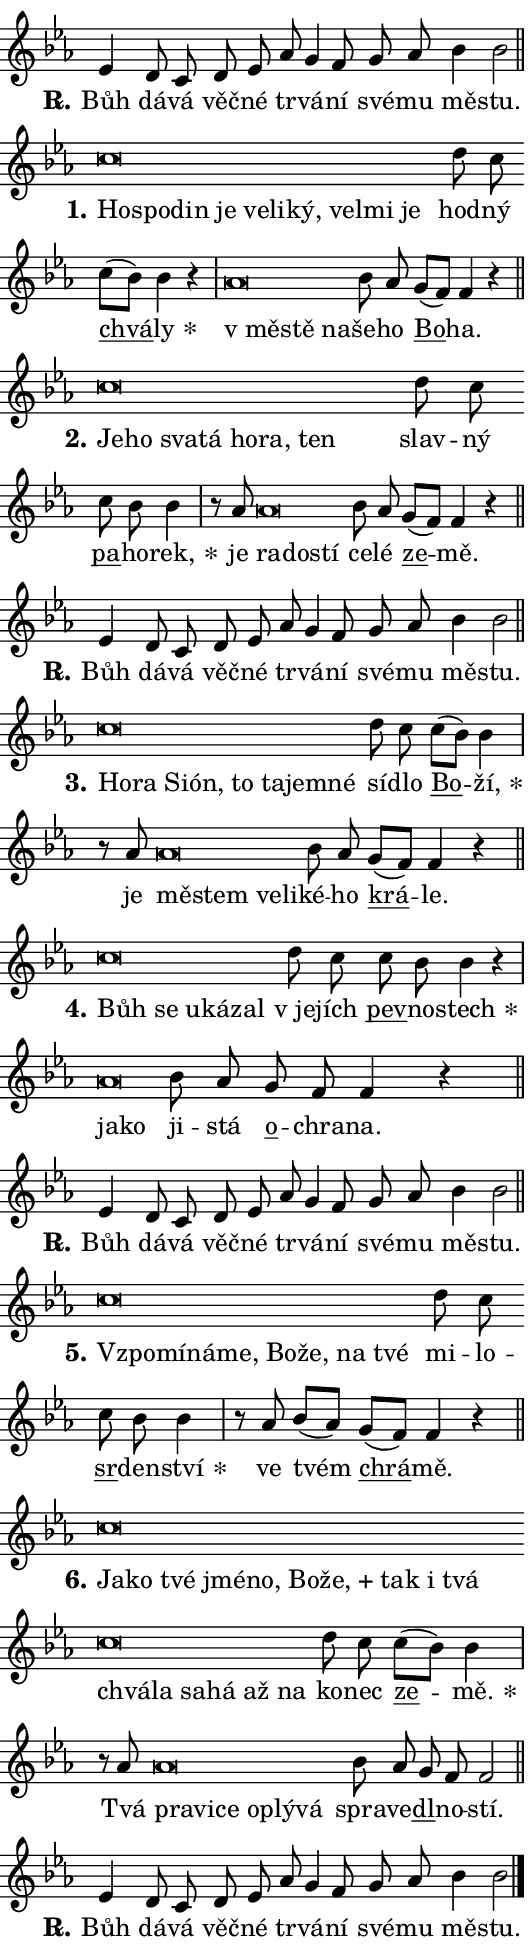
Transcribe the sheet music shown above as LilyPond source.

\version "2.24.0"
\header { tagline = "" }
\paper {
  indent = 0\cm
  top-margin = 0\cm
  right-margin = 0.13\cm % to fit lyric hyphens
  bottom-margin = 0\cm
  left-margin = 0\cm
  paper-width = 9\cm
  page-breaking = #ly:one-page-breaking
  system-system-spacing.basic-distance = #11
  score-system-spacing.basic-distance = #11
  ragged-last = ##f
}


%% Author: Thomas Morley
%% https://lists.gnu.org/archive/html/lilypond-user/2020-05/msg00002.html
#(define (line-position grob)
"Returns position of @var[grob} in current system:
   @code{'start}, if at first time-step
   @code{'end}, if at last time-step
   @code{'middle} otherwise
"
  (let* ((col (ly:item-get-column grob))
         (ln (ly:grob-object col 'left-neighbor))
         (rn (ly:grob-object col 'right-neighbor))
         (col-to-check-left (if (ly:grob? ln) ln col))
         (col-to-check-right (if (ly:grob? rn) rn col))
         (break-dir-left
           (and
             (ly:grob-property col-to-check-left 'non-musical #f)
             (ly:item-break-dir col-to-check-left)))
         (break-dir-right
           (and
             (ly:grob-property col-to-check-right 'non-musical #f)
             (ly:item-break-dir col-to-check-right))))
        (cond ((eqv? 1 break-dir-left) 'start)
              ((eqv? -1 break-dir-right) 'end)
              (else 'middle))))

#(define (tranparent-at-line-position vctor)
  (lambda (grob)
  "Relying on @code{line-position} select the relevant enry from @var{vctor}.
Used to determine transparency,"
    (case (line-position grob)
      ((end) (not (vector-ref vctor 0)))
      ((middle) (not (vector-ref vctor 1)))
      ((start) (not (vector-ref vctor 2))))))

noteHeadBreakVisibility =
#(define-music-function (break-visibility)(vector?)
"Makes @code{NoteHead}s transparent relying on @var{break-visibility}"
#{
  \override NoteHead.transparent =
    #(tranparent-at-line-position break-visibility)
#})

#(define delete-ledgers-for-transparent-note-heads
  (lambda (grob)
    "Reads whether a @code{NoteHead} is transparent.
If so this @code{NoteHead} is removed from @code{'note-heads} from
@var{grob}, which is supposed to be @code{LedgerLineSpanner}.
As a result ledgers are not printed for this @code{NoteHead}"
    (let* ((nhds-array (ly:grob-object grob 'note-heads))
           (nhds-list
             (if (ly:grob-array? nhds-array)
                 (ly:grob-array->list nhds-array)
                 '()))
           ;; Relies on the transparent-property being done before
           ;; Staff.LedgerLineSpanner.after-line-breaking is executed.
           ;; This is fragile ...
           (to-keep
             (remove
               (lambda (nhd)
                 (ly:grob-property nhd 'transparent #f))
               nhds-list)))
      ;; TODO find a better method to iterate over grob-arrays, similiar
      ;; to filter/remove etc for lists
      ;; For now rebuilt from scratch
      (set! (ly:grob-object grob 'note-heads)  '())
      (for-each
        (lambda (nhd)
          (ly:pointer-group-interface::add-grob grob 'note-heads nhd))
        to-keep))))

squashNotes = {
  \override NoteHead.X-extent = #'(-0.2 . 0.2)
  \override NoteHead.Y-extent = #'(-0.75 . 0)
  \override NoteHead.stencil =
    #(lambda (grob)
       (let ((pos (ly:grob-property grob 'staff-position)))
         (begin
           (if (< pos -7) (display "ERROR: Lower brevis then expected\n") (display ""))
           (if (<= pos -6) ly:text-interface::print ly:note-head::print))))
}
unSquashNotes = {
  \revert NoteHead.X-extent
  \revert NoteHead.Y-extent
  \revert NoteHead.stencil
}

hideNotes = \noteHeadBreakVisibility #begin-of-line-visible
unHideNotes = \noteHeadBreakVisibility #all-visible

% work-around for resetting accidentals
% https://lilypond.org/doc/v2.23/Documentation/notation/displaying-rhythms#unmetered-music
cadenzaMeasure = {
  \cadenzaOff
  \partial 1024 s1024
  \cadenzaOn
}

#(define-markup-command (accent layout props text) (markup?)
  "Underline accented syllable"
  (interpret-markup layout props
    #{\markup \override #'(offset . 4.3) \underline { #text }#}))

responsum = \markup \concat {
  "R" \hspace #-1.05 \path #0.1 #'((moveto 0 0.07) (lineto 0.9 0.8)) \hspace #0.05 "."
}

spaceSize = #0.6828661417322834 % exact space size for TeX Gyre Schola

\layout {
  \context {
    \Staff
    \remove "Time_signature_engraver"
    \override LedgerLineSpanner.after-line-breaking = #delete-ledgers-for-transparent-note-heads
  }
  \context {
    \Lyrics {
      \override LyricSpace.minimum-distance = \spaceSize
      \override LyricText.font-name = #"TeX Gyre Schola"
      \override LyricText.font-size = 1
      \override StanzaNumber.font-name = #"TeX Gyre Schola Bold"
      \override StanzaNumber.font-size = 1
    }
  }
  \context {
    \Score 
    \override NoteHead.text =
      #(lambda (grob) 
        (let ((pos (ly:grob-property grob 'staff-position)))
          #{\markup {
            \combine
              \halign #-0.55 \raise #(if (= pos -6) 0 0.5) \override #'(thickness . 2) \draw-line #'(3.2 . 0)
              \musicglyph "noteheads.sM1"
          }#}))
  }
}

% magnetic-lyrics.ily
%
%   written by
%     Jean Abou Samra <jean@abou-samra.fr>
%     Werner Lemberg <wl@gnu.org>
%
%   adapted by
%     Jiri Hon <jiri.hon@gmail.com>
%
% Version 2022-Apr-15

% https://www.mail-archive.com/lilypond-user@gnu.org/msg149350.html

#(define (Left_hyphen_pointer_engraver context)
   "Collect syllable-hyphen-syllable occurrences in lyrics and store
them in properties.  This engraver only looks to the left.  For
example, if the lyrics input is @code{foo -- bar}, it does the
following.

@itemize @bullet
@item
Set the @code{text} property of the @code{LyricHyphen} grob between
@q{foo} and @q{bar} to @code{foo}.

@item
Set the @code{left-hyphen} property of the @code{LyricText} grob with
text @q{foo} to the @code{LyricHyphen} grob between @q{foo} and
@q{bar}.
@end itemize

Use this auxiliary engraver in combination with the
@code{lyric-@/text::@/apply-@/magnetic-@/offset!} hook."
   (let ((hyphen #f)
         (text #f))
     (make-engraver
      (acknowledgers
       ((lyric-syllable-interface engraver grob source-engraver)
        (set! text grob)))
      (end-acknowledgers
       ((lyric-hyphen-interface engraver grob source-engraver)
        ;(when (not (grob::has-interface grob 'lyric-space-interface))
          (set! hyphen grob)));)
      ((stop-translation-timestep engraver)
       (when (and text hyphen)
         (ly:grob-set-object! text 'left-hyphen hyphen))
       (set! text #f)
       (set! hyphen #f)))))

#(define (lyric-text::apply-magnetic-offset! grob)
   "If the space between two syllables is less than the value in
property @code{LyricText@/.details@/.squash-threshold}, move the right
syllable to the left so that it gets concatenated with the left
syllable.

Use this function as a hook for
@code{LyricText@/.after-@/line-@/breaking} if the
@code{Left_@/hyphen_@/pointer_@/engraver} is active."
   (let ((hyphen (ly:grob-object grob 'left-hyphen #f)))
     (when hyphen
       (let ((left-text (ly:spanner-bound hyphen LEFT)))
         (when (grob::has-interface left-text 'lyric-syllable-interface)
           (let* ((common (ly:grob-common-refpoint grob left-text X))
                  (this-x-ext (ly:grob-extent grob common X))
                  (left-x-ext
                   (begin
                     ;; Trigger magnetism for left-text.
                     (ly:grob-property left-text 'after-line-breaking)
                     (ly:grob-extent left-text common X)))
                  ;; `delta` is the gap width between two syllables.
                  (delta (- (interval-start this-x-ext)
                            (interval-end left-x-ext)))
                  (details (ly:grob-property grob 'details))
                  (threshold (assoc-get 'squash-threshold details 0.2)))
             (when (< delta threshold)
               (let* (;; We have to manipulate the input text so that
                      ;; ligatures crossing syllable boundaries are not
                      ;; disabled.  For languages based on the Latin
                      ;; script this is essentially a beautification.
                      ;; However, for non-Western scripts it can be a
                      ;; necessity.
                      (lt (ly:grob-property left-text 'text))
                      (rt (ly:grob-property grob 'text))
                      (is-space (grob::has-interface hyphen 'lyric-space-interface))
                      (space (if is-space " " ""))
                      (extra-delta (if is-space spaceSize 0))
                      ;; Append new syllable.
                      (ltrt-space (if (and (string? lt) (string? rt))
                                (string-append lt space rt)
                                (make-concat-markup (list lt space rt))))
                      ;; Right-align `ltrt` to the right side.
                      (ltrt-space-markup (grob-interpret-markup
                               grob
                               (make-translate-markup
                                (cons (interval-length this-x-ext) 0)
                                (make-right-align-markup ltrt-space)))))
                 (begin
                   ;; Don't print `left-text`.
                   (ly:grob-set-property! left-text 'stencil #f)
                   ;; Set text and stencil (which holds all collected
                   ;; syllables so far) and shift it to the left.
                   (ly:grob-set-property! grob 'text ltrt-space)
                   (ly:grob-set-property! grob 'stencil ltrt-space-markup)
                   (ly:grob-translate-axis! grob (- (- delta extra-delta)) X))))))))))


#(define (lyric-hyphen::displace-bounds-first grob)
   ;; Make very sure this callback isn't triggered too early.
   (let ((left (ly:spanner-bound grob LEFT))
         (right (ly:spanner-bound grob RIGHT)))
     (ly:grob-property left 'after-line-breaking)
     (ly:grob-property right 'after-line-breaking)
     (ly:lyric-hyphen::print grob)))

squashThreshold = #0.4

\layout {
  \context {
    \Lyrics
    \consists #Left_hyphen_pointer_engraver
    \override LyricText.after-line-breaking =
      #lyric-text::apply-magnetic-offset!
    \override LyricHyphen.stencil = #lyric-hyphen::displace-bounds-first
    \override LyricText.details.squash-threshold = \squashThreshold
    \override LyricHyphen.minimum-distance = 0
    \override LyricHyphen.minimum-length = \squashThreshold
  }
}

squashText = \override LyricText.details.squash-threshold = 9999
unSquashText = \override LyricText.details.squash-threshold = \squashThreshold

leftText = \override LyricText.self-alignment-X = #LEFT
unLeftText = \revert LyricText.self-alignment-X

starOffset = #(lambda (grob) 
                (let ((x_offset (ly:self-alignment-interface::aligned-on-x-parent grob)))
                  (if (= x_offset 0) 0 (+ x_offset 1.2))))

star = #(define-music-function (syllable)(string?)
"Append star separator at the end of a syllable"
#{
  \once \override LyricText.X-offset = #starOffset
  \lyricmode { \markup {
    #syllable
    \override #'((font-name . "TeX Gyre Schola Bold")) \hspace #0.2 \lower #0.65 \larger "*"
  } }
#})

starAccent = #(define-music-function (syllable)(string?)
"Append star separator at the end of a syllable and make accent"
#{
  \once \override LyricText.X-offset = #starOffset
  \lyricmode { \markup {
    \accent #syllable
    \override #'((font-name . "TeX Gyre Schola Bold")) \hspace #0.2 \lower #0.65 \larger "*"
  } }
#})

breath = #(define-music-function (syllable)(string?)
"Append breathing indicator at the end of a syllable"
#{
  \lyricmode { \markup { #syllable "+" } }
#})

optionalBreath = #(define-music-function (syllable)(string?)
"Append optional breathing indicator at the end of a syllable"
#{
  \lyricmode { \markup { #syllable "(+)" } }
#})


\score {
    <<
        \new Voice = "melody" { \cadenzaOn \key es \major \relative { es'4 d8 c d es \bar "" as g4 f8 \bar "" g as bes4 bes2 \cadenzaMeasure \bar "||" \break } }
        \new Lyrics \lyricsto "melody" { \lyricmode { \set stanza = \responsum
Bůh dá -- vá věč -- né tr -- vá -- ní své -- mu mě -- stu. } }
    >>
    \layout {}
}

\score {
    <<
        \new Voice = "melody" { \cadenzaOn \key es \major \relative { \squashNotes c''\breve*1/16 \hideNotes \breve*1/16 \bar "" \breve*1/16 \bar "" \breve*1/16 \bar "" \breve*1/16 \bar "" \breve*1/16 \bar "" \breve*1/16 \bar "" \breve*1/16 \bar "" \breve*1/16 \breve*1/16 \bar "" \unHideNotes \unSquashNotes d8 c \bar "" c[( bes)] bes4 r \cadenzaMeasure \bar "|" \squashNotes as\breve*1/16 \hideNotes \breve*1/16 \breve*1/16 \bar "" \unHideNotes \unSquashNotes bes8 as \bar "" g[( f)] f4 r \cadenzaMeasure \bar "||" \break } }
        \new Lyrics \lyricsto "melody" { \lyricmode { \set stanza = "1."
\leftText Ho -- \squashText spo -- din je ve -- li -- ký, vel -- mi je \unLeftText \unSquashText hod -- ný \markup \accent chvá -- \star ly \leftText "v mě" -- \squashText stě na -- \unLeftText \unSquashText še -- ho \markup \accent Bo -- ha. } }
    >>
    \layout {}
}

\score {
    <<
        \new Voice = "melody" { \cadenzaOn \key es \major \relative { \squashNotes c''\breve*1/16 \hideNotes \breve*1/16 \bar "" \breve*1/16 \bar "" \breve*1/16 \bar "" \breve*1/16 \bar "" \breve*1/16 \breve*1/16 \bar "" \unHideNotes \unSquashNotes d8 c \bar "" c bes bes4 \cadenzaMeasure \bar "|" r8 as8 \squashNotes as\breve*1/16 \hideNotes \breve*1/16 \breve*1/16 \bar "" \unHideNotes \unSquashNotes bes8 as \bar "" g[( f)] f4 r \cadenzaMeasure \bar "||" \break } }
        \new Lyrics \lyricsto "melody" { \lyricmode { \set stanza = "2."
\leftText Je -- \squashText ho sva -- tá ho -- ra, ten \unLeftText \unSquashText slav -- ný \markup \accent pa -- ho -- \star rek, je \leftText ra -- \squashText do -- stí \unLeftText \unSquashText ce -- lé \markup \accent ze -- mě. } }
    >>
    \layout {}
}

\score {
    <<
        \new Voice = "melody" { \cadenzaOn \key es \major \relative { es'4 d8 c d es \bar "" as g4 f8 \bar "" g as bes4 bes2 \cadenzaMeasure \bar "||" \break } }
        \new Lyrics \lyricsto "melody" { \lyricmode { \set stanza = \responsum
Bůh dá -- vá věč -- né tr -- vá -- ní své -- mu mě -- stu. } }
    >>
    \layout {}
}

\score {
    <<
        \new Voice = "melody" { \cadenzaOn \key es \major \relative { \squashNotes c''\breve*1/16 \hideNotes \breve*1/16 \bar "" \breve*1/16 \bar "" \breve*1/16 \bar "" \breve*1/16 \bar "" \breve*1/16 \bar "" \breve*1/16 \breve*1/16 \bar "" \unHideNotes \unSquashNotes d8 c \bar "" c[( bes)] bes4 \cadenzaMeasure \bar "|" r8 as8 \squashNotes as\breve*1/16 \hideNotes \breve*1/16 \bar "" \breve*1/16 \breve*1/16 \bar "" \unHideNotes \unSquashNotes bes8 as \bar "" g[( f)] f4 r \cadenzaMeasure \bar "||" \break } }
        \new Lyrics \lyricsto "melody" { \lyricmode { \set stanza = "3."
\leftText Ho -- \squashText ra Si -- ón, to ta -- jem -- né \unLeftText \unSquashText sí -- dlo \markup \accent Bo -- \star ží, je \leftText mě -- \squashText stem ve -- li -- \unLeftText \unSquashText ké -- ho \markup \accent krá -- le. } }
    >>
    \layout {}
}

\score {
    <<
        \new Voice = "melody" { \cadenzaOn \key es \major \relative { \squashNotes c''\breve*1/16 \hideNotes \breve*1/16 \bar "" \breve*1/16 \bar "" \breve*1/16 \breve*1/16 \bar "" \unHideNotes \unSquashNotes d8 c \bar "" c bes bes4 r \cadenzaMeasure \bar "|" \squashNotes as\breve*1/16 \hideNotes \breve*1/16 \bar "" \unHideNotes \unSquashNotes bes8 as \bar "" g f f4 r \cadenzaMeasure \bar "||" \break } }
        \new Lyrics \lyricsto "melody" { \lyricmode { \set stanza = "4."
\leftText Bůh \squashText se u -- ká -- zal \unLeftText \unSquashText "v je" -- jích \markup \accent pev -- no -- \star stech \leftText ja -- \squashText ko \unLeftText \unSquashText ji -- stá \markup \accent o -- chra -- na. } }
    >>
    \layout {}
}

\score {
    <<
        \new Voice = "melody" { \cadenzaOn \key es \major \relative { es'4 d8 c d es \bar "" as g4 f8 \bar "" g as bes4 bes2 \cadenzaMeasure \bar "||" \break } }
        \new Lyrics \lyricsto "melody" { \lyricmode { \set stanza = \responsum
Bůh dá -- vá věč -- né tr -- vá -- ní své -- mu mě -- stu. } }
    >>
    \layout {}
}

\score {
    <<
        \new Voice = "melody" { \cadenzaOn \key es \major \relative { \squashNotes c''\breve*1/16 \hideNotes \breve*1/16 \bar "" \breve*1/16 \bar "" \breve*1/16 \bar "" \breve*1/16 \bar "" \breve*1/16 \bar "" \breve*1/16 \breve*1/16 \bar "" \unHideNotes \unSquashNotes d8 c \bar "" c bes bes4 \cadenzaMeasure \bar "|" r8 as bes[( as)] \bar "" g[( f)] f4 r \cadenzaMeasure \bar "||" \break } }
        \new Lyrics \lyricsto "melody" { \lyricmode { \set stanza = "5."
\leftText Vzpo -- \squashText mí -- ná -- me, Bo -- že, na tvé \unLeftText \unSquashText mi -- lo -- \markup \accent sr -- den -- \star ství ve tvém \markup \accent chrá -- mě. } }
    >>
    \layout {}
}

\score {
    <<
        \new Voice = "melody" { \cadenzaOn \key es \major \relative { \squashNotes c''\breve*1/16 \hideNotes \breve*1/16 \bar "" \breve*1/16 \bar "" \breve*1/16 \bar "" \breve*1/16 \bar "" \breve*1/16 \bar "" \breve*1/16 \bar "" \breve*1/16 \bar "" \breve*1/16 \bar "" \breve*1/16 \bar "" \breve*1/16 \bar "" \breve*1/16 \bar "" \breve*1/16 \bar "" \breve*1/16 \bar "" \breve*1/16 \breve*1/16 \bar "" \unHideNotes \unSquashNotes d8 c \bar "" c[( bes)] bes4 \cadenzaMeasure \bar "|" r8 as8 \squashNotes as\breve*1/16 \hideNotes \breve*1/16 \bar "" \breve*1/16 \bar "" \breve*1/16 \bar "" \breve*1/16 \breve*1/16 \bar "" \unHideNotes \unSquashNotes bes8 as \bar "" g f f2 \cadenzaMeasure \bar "||" \break } }
        \new Lyrics \lyricsto "melody" { \lyricmode { \set stanza = "6."
\leftText Ja -- \squashText ko tvé jmé -- no, Bo -- \breath "že," tak i tvá chvá -- la sa -- há až na \unLeftText \unSquashText ko -- nec \markup \accent ze -- \star mě. Tvá \leftText pra -- \squashText vi -- ce o -- plý -- vá \unLeftText \unSquashText spra -- ve -- \markup \accent dl -- no -- stí. } }
    >>
    \layout {}
}

\score {
    <<
        \new Voice = "melody" { \cadenzaOn \key es \major \relative { es'4 d8 c d es \bar "" as g4 f8 \bar "" g as bes4 bes2 \cadenzaMeasure \bar "||" \break } \bar "|." }
        \new Lyrics \lyricsto "melody" { \lyricmode { \set stanza = \responsum
Bůh dá -- vá věč -- né tr -- vá -- ní své -- mu mě -- stu. } }
    >>
    \layout {}
}
